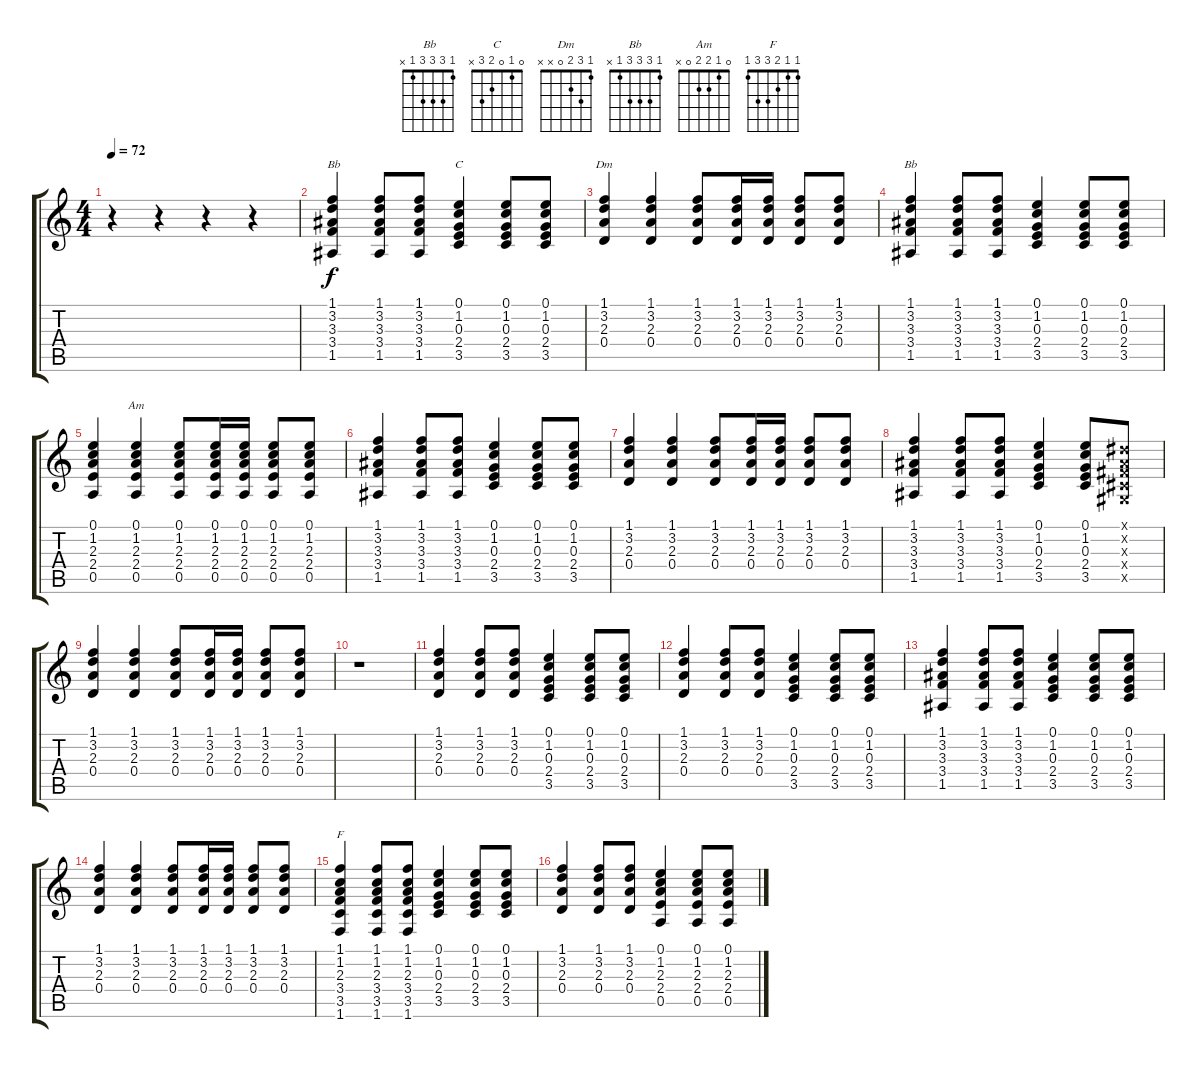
\track "" {instrument acousticguitarnylon}
\staff {score tabs}
\tuning (E4 B3 G3 D3 A2 E2) {hide}
\chord (" Bb" 1 3 3 3 1 x)
\chord ("C" 0 1 0 2 3 x)
\chord ("Dm" 1 3 2 0 x x)
\chord ("Bb" 1 3 3 3 1 x)
\chord ("Am" 0 1 2 2 0 x)
\chord ("F" 1 1 2 3 3 1)
\ts (4 4)
\tempo 72
\clef g2
\ks c
r.4{dy f instrument acousticguitarnylon} r.4 r.4 r.4 |
(1.1 3.2 3.3 3.4 1.5).4{ch " Bb"} (1.1 3.2 3.3 3.4 1.5).8 (1.1 3.2 3.3 3.4 1.5).8 (0.1 1.2 0.3 2.4 3.5).4{ch "C"} (0.1 1.2 0.3 2.4 3.5).8 (0.1 1.2 0.3 2.4 3.5).8 |
(1.1 3.2 2.3 0.4).4{ch "Dm"} (1.1 3.2 2.3 0.4).4 (1.1 3.2 2.3 0.4).8 (1.1 3.2 2.3 0.4).16 (1.1 3.2 2.3 0.4).16 (1.1 3.2 2.3 0.4).8 (1.1 3.2 2.3 0.4).8 |
(1.1 3.2 3.3 3.4 1.5).4{ch "Bb"} (1.1 3.2 3.3 3.4 1.5).8 (1.1 3.2 3.3 3.4 1.5).8 (0.1 1.2 0.3 2.4 3.5).4 (0.1 1.2 0.3 2.4 3.5).8 (0.1 1.2 0.3 2.4 3.5).8 |
(0.1 1.2 2.3 2.4 0.5).4 (0.1 1.2 2.3 2.4 0.5).4{ch "Am"} (0.1 1.2 2.3 2.4 0.5).8 (0.1 1.2 2.3 2.4 0.5).16 (0.1 1.2 2.3 2.4 0.5).16 (0.1 1.2 2.3 2.4 0.5).8 (0.1 1.2 2.3 2.4 0.5).8 |
(1.1 3.2 3.3 3.4 1.5).4 (1.1 3.2 3.3 3.4 1.5).8 (1.1 3.2 3.3 3.4 1.5).8 (0.1 1.2 0.3 2.4 3.5).4 (0.1 1.2 0.3 2.4 3.5).8 (0.1 1.2 0.3 2.4 3.5).8 |
(1.1 3.2 2.3 0.4).4 (1.1 3.2 2.3 0.4).4 (1.1 3.2 2.3 0.4).8 (1.1 3.2 2.3 0.4).16 (1.1 3.2 2.3 0.4).16 (1.1 3.2 2.3 0.4).8 (1.1 3.2 2.3 0.4).8 |
(1.1 3.2 3.3 3.4 1.5).4 (1.1 3.2 3.3 3.4 1.5).8 (1.1 3.2 3.3 3.4 1.5).8 (0.1 1.2 0.3 2.4 3.5).4 (0.1 1.2 0.3 2.4 3.5).8 (-1.1{x} -1.2{x} -1.3{x} -1.4{x} -1.5{x}).8 |
(1.1 3.2 2.3 0.4).4 (1.1 3.2 2.3 0.4).4 (1.1 3.2 2.3 0.4).8 (1.1 3.2 2.3 0.4).16 (1.1 3.2 2.3 0.4).16 (1.1 3.2 2.3 0.4).8 (1.1 3.2 2.3 0.4).8 |
r.1 |
(1.1 3.2 2.3 0.4).4 (1.1 3.2 2.3 0.4).8 (1.1 3.2 2.3 0.4).8 (0.1 1.2 0.3 2.4 3.5).4 (0.1 1.2 0.3 2.4 3.5).8 (0.1 1.2 0.3 2.4 3.5).8 |
(1.1 3.2 2.3 0.4).4 (1.1 3.2 2.3 0.4).8 (1.1 3.2 2.3 0.4).8 (0.1 1.2 0.3 2.4 3.5).4 (0.1 1.2 0.3 2.4 3.5).8 (0.1 1.2 0.3 2.4 3.5).8 |
(1.1 3.2 3.3 3.4 1.5).4 (1.1 3.2 3.3 3.4 1.5).8 (1.1 3.2 3.3 3.4 1.5).8 (0.1 1.2 0.3 2.4 3.5).4 (0.1 1.2 0.3 2.4 3.5).8 (0.1 1.2 0.3 2.4 3.5).8 |
(1.1 3.2 2.3 0.4).4 (1.1 3.2 2.3 0.4).4 (1.1 3.2 2.3 0.4).8 (1.1 3.2 2.3 0.4).16 (1.1 3.2 2.3 0.4).16 (1.1 3.2 2.3 0.4).8 (1.1 3.2 2.3 0.4).8 |
(1.1 1.2 2.3 3.4 3.5 1.6).4{ch "F"} (1.1 1.2 2.3 3.4 3.5 1.6).8 (1.1 1.2 2.3 3.4 3.5 1.6).8 (0.1 1.2 0.3 2.4 3.5).4 (0.1 1.2 0.3 2.4 3.5).8 (0.1 1.2 0.3 2.4 3.5).8 |
(1.1 3.2 2.3 0.4).4 (1.1 3.2 2.3 0.4).8 (1.1 3.2 2.3 0.4).8 (0.1 1.2 2.3 2.4 0.5).4 (0.1 1.2 2.3 2.4 0.5).8 (0.1 1.2 2.3 2.4 0.5).8
